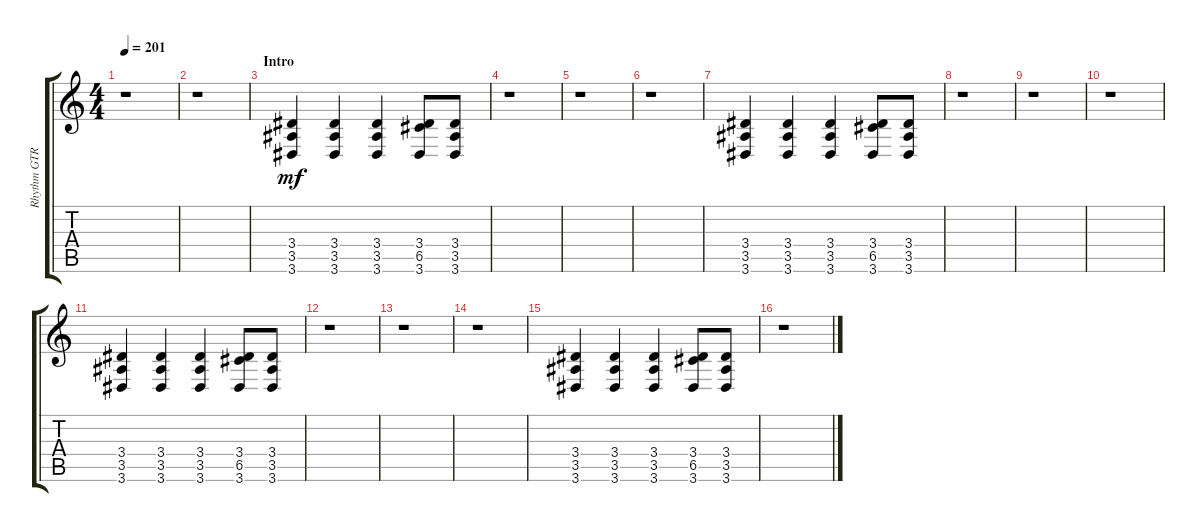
\track ("Rhythm GTR 2" "Rhythm GTR") {instrument distortionguitar}
\staff {score tabs}
\tuning (D4 A3 F3 C3 G2 C2) {hide}
\ts (4 4)
\tempo 201
\clef g2
\ks aminor
r.1{dy mf instrument distortionguitar} |
r.1 |
\section ("" "Intro")
(3.4 3.5 3.6).4 (3.4 3.5 3.6).4 (3.4 3.5 3.6).4 (3.4 6.5 3.6).8 (3.4 3.5 3.6).8 |
r.1 |
r.1 |
r.1 |
(3.4 3.5 3.6).4 (3.4 3.5 3.6).4 (3.4 3.5 3.6).4 (3.4 6.5 3.6).8 (3.4 3.5 3.6).8 |
r.1 |
r.1 |
r.1 |
(3.4 3.5 3.6).4 (3.4 3.5 3.6).4 (3.4 3.5 3.6).4 (3.4 6.5 3.6).8 (3.4 3.5 3.6).8 |
r.1 |
r.1 |
r.1 |
(3.4 3.5 3.6).4 (3.4 3.5 3.6).4 (3.4 3.5 3.6).4 (3.4 6.5 3.6).8 (3.4 3.5 3.6).8 |
r.1
